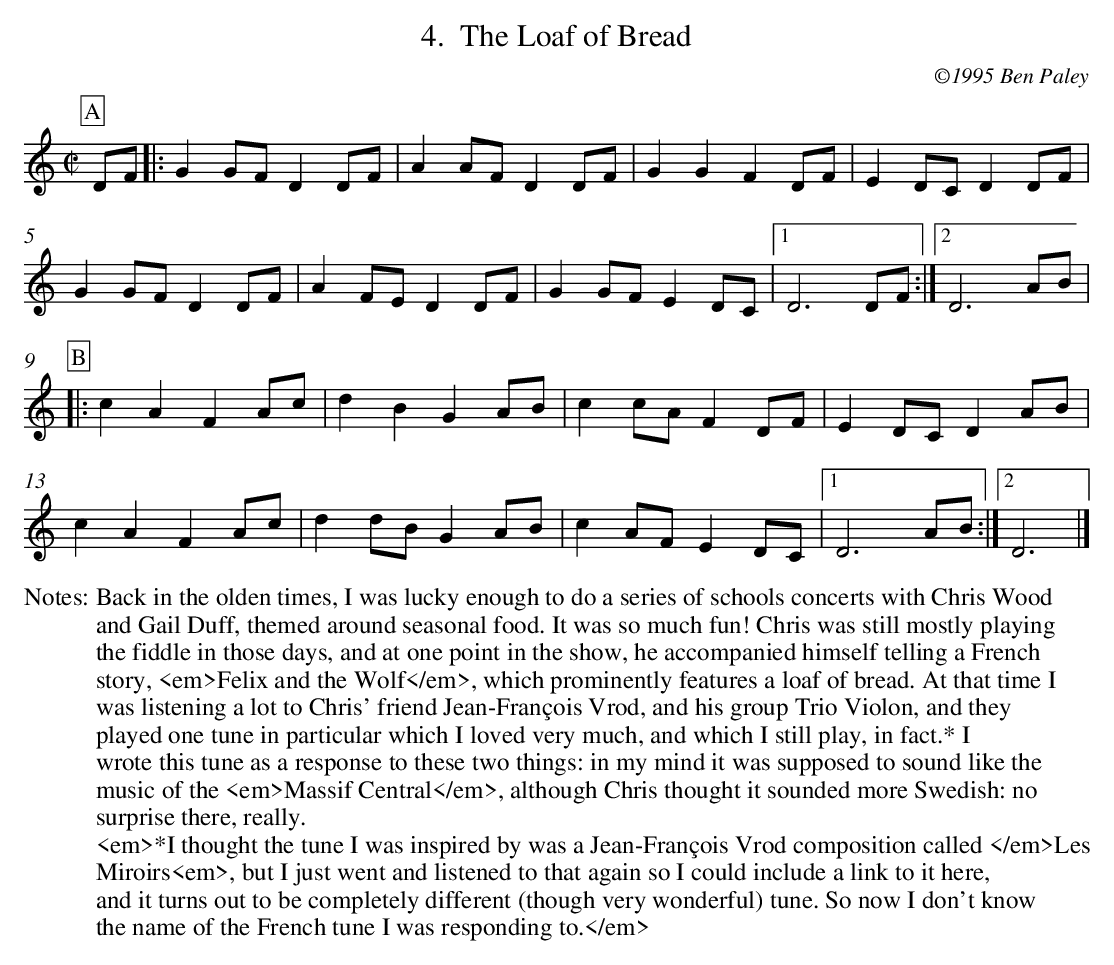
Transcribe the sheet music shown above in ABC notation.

X:1
T:The Loaf of Bread
L:1/8
M:C|
C:©1995 Ben Paley
K:G Mixolydian
P:A
DF |: G2GF D2DF | A2AF D2DF | G2G2 F2DF |   E2DC D2DF |
      G2GF D2DF | A2FE D2DF | G2GF E2DC |1 D6   DF   :|2 D6 AB |
P:B
|: c2A2 F2Ac | d2B2 G2AB | c2cA F2DF |  E2DC D2AB |
   c2A2 F2Ac | d2dB G2AB | c2AF E2DC |1 D6   AB  :|2 D6 |]
